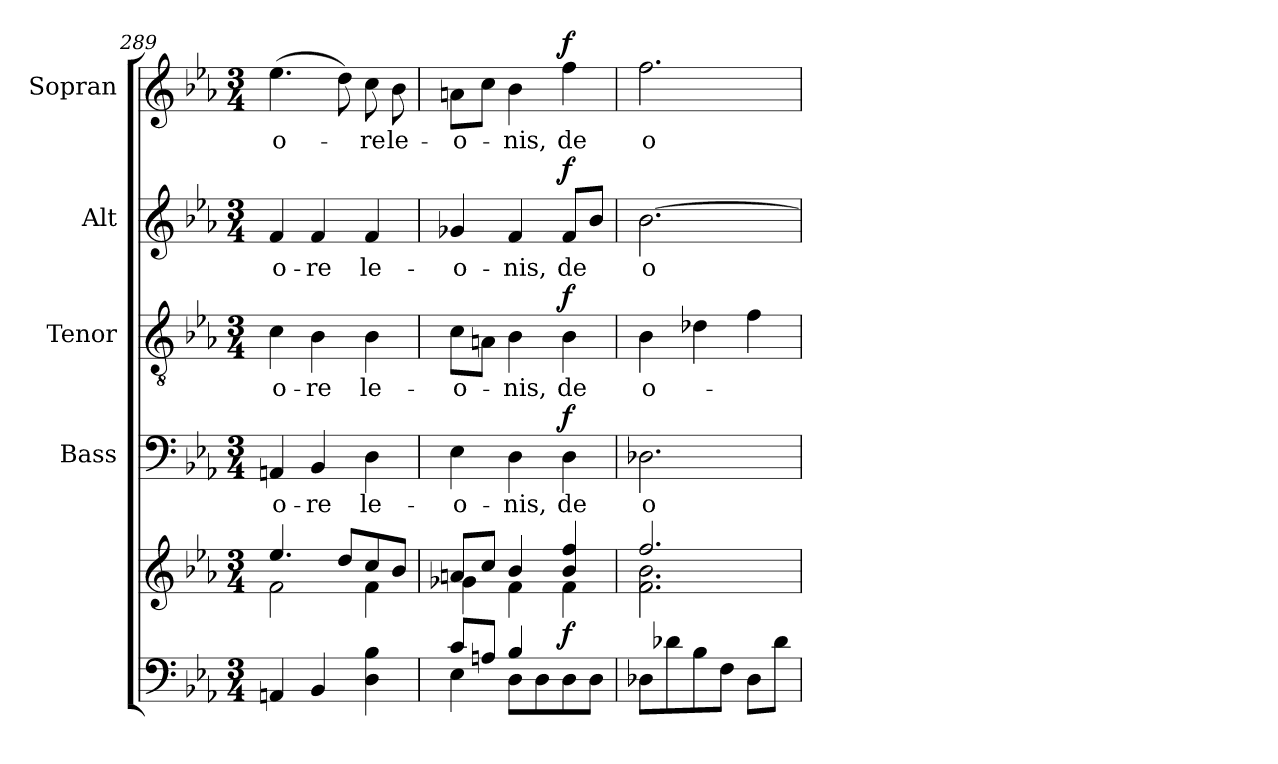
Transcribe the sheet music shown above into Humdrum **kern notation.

**kern	**kern	**dynam	**kern	**text	**dynam	**kern	**text	**dynam	**kern	**text	**dynam	**kern	**text	**dynam
*part5	*part5	*part5	*part4	*part4	*part4	*part3	*part3	*part3	*part2	*part2	*part2	*part1	*part1	*part1
*staff6	*staff5	*staff5/6	*staff4	*staff4	*staff4	*staff3	*staff3	*staff3	*staff2	*staff2	*staff2	*staff1	*staff1	*staff1
*	*	*	*I"Bass	*	*	*I"Tenor	*	*	*I"Alt	*	*	*I"Sopran	*	*
*	*	*	*I'B.	*	*	*I'T.	*	*	*I'A.	*	*	*I'S.	*	*
*clefF4	*clefG2	*	*clefF4	*	*	*clefGv2	*	*	*clefG2	*	*	*clefG2	*	*
*k[b-e-a-]	*k[b-e-a-]	*	*k[b-e-a-]	*	*	*k[b-e-a-]	*	*	*k[b-e-a-]	*	*	*k[b-e-a-]	*	*
*E-:	*E-:	*	*E-:	*	*	*E-:	*	*	*E-:	*	*	*E-:	*	*
*M3/4	*M3/4	*	*M3/4	*	*	*M3/4	*	*	*M3/4	*	*	*M3/4	*	*
=289	=289	=289	=289	=289	=289	=289	=289	=289	=289	=289	=289	=289	=289	=289
*	*^	*	*	*	*	*	*	*	*	*	*	*	*	*
!	!	!	!	!	!LO:LY:b	!	!	!LO:LY:b	!	!	!LO:LY:b	!	!	!LO:LY:b	!
4AAn/	4.ee-/	2f\	.	4AAn/	o-	.	4c\	o-	.	4f/	o-	.	(>4.ee-\	o-	.
!	!	!	!	!	!LO:LY:b	!	!	!LO:LY:b	!	!	!LO:LY:b	!	!	!	!
4BB-/	.	.	.	4BB-/	-re	.	4B-\	-re	.	4f/	-re	.	.	.	.
.	8dd/L	.	.	.	.	.	.	.	.	.	.	.	8dd\)	.	.
!	!	!	!	!	!LO:LY:b	!	!	!LO:LY:b	!	!	!LO:LY:b	!	!	!LO:LY:b	!
4D\ 4B-\	8cc/	4f\	.	4D\	le-	.	4B-\	le-	.	4f/	le-	.	8cc\	-re	.
!	!	!	!	!	!	!	!	!	!	!	!	!	!	!LO:LY:b	!
.	8b-/J	.	.	.	.	.	.	.	.	.	.	.	8b-\	le-	.
=290	=290	=290	=290	=290	=290	=290	=290	=290	=290	=290	=290	=290	=290	=290	=290
*^	*	*	*	*	*	*	*	*	*	*	*	*	*	*	*
!	!	!	!	!	!	!LO:LY:b	!	!	!LO:LY:b	!	!	!LO:LY:b	!	!	!LO:LY:b	!
8c/L	4E-\	8an/L	4g-X\	.	4E-\	-o-	.	8c\L	-o-	.	4g-X/	-o-	.	8an\L	-o-	.
8An/J	.	8cc/J	.	.	.	.	.	8An\J	.	.	.	.	.	8cc\J	.	.
!	!	!	!	!	!	!LO:LY:b	!	!	!LO:LY:b	!	!	!LO:LY:b	!	!	!LO:LY:b	!
4B-/	8D\L	4b-/	4f\	.	4D\	-nis,	.	4B-\	-nis,	.	4f/	-nis,	.	4b-\	-nis,	.
.	8D\	.	.	.	.	.	.	.	.	.	.	.	.	.	.	.
!	!	!	!	!LO:DY:b	!	!LO:LY:b	!LO:DY:a	!	!LO:LY:b	!LO:DY:a	!	!LO:LY:b	!LO:DY:a	!	!LO:LY:b	!LO:DY:a
4ryy	8D\	4b-/ 4ff/	4f\	f	4D\	de	f	4B-\	de	f	8f/L	de	f	4ff\	de	f
.	8D\J	.	.	.	.	.	.	.	.	.	8b-/J	.	.	.	.	.
=291	=291	=291	=291	=291	=291	=291	=291	=291	=291	=291	=291	=291	=291	=291	=291	=291
!	!	!	!	!	!	!LO:LY:b	!	!	!LO:LY:b	!	!	!LO:LY:b	!	!	!LO:LY:b	!
*v	*v	*	*	*	*	*	*	*	*	*	*	*	*	*	*	*
8D-X\L	2.ff/	2.f\ 2.b-\	.	2.D-X\	o-	.	4B-\	o-	.	[2.b-\	o-	.	2.ff\	o-	.
8d-X\	.	.	.	.	.	.	.	.	.	.	.	.	.	.	.
8B-\	.	.	.	.	.	.	4d-X\	.	.	.	.	.	.	.	.
8F\J	.	.	.	.	.	.	.	.	.	.	.	.	.	.	.
8D-\L	.	.	.	.	.	.	4f\	.	.	.	.	.	.	.	.
8d-\J	.	.	.	.	.	.	.	.	.	.	.	.	.	.	.
*	*v	*v	*	*	*	*	*	*	*	*	*	*	*	*	*
=	=	=	=	=	=	=	=	=	=	=	=	=	=	=
*-	*-	*-	*-	*-	*-	*-	*-	*-	*-	*-	*-	*-	*-	*-
